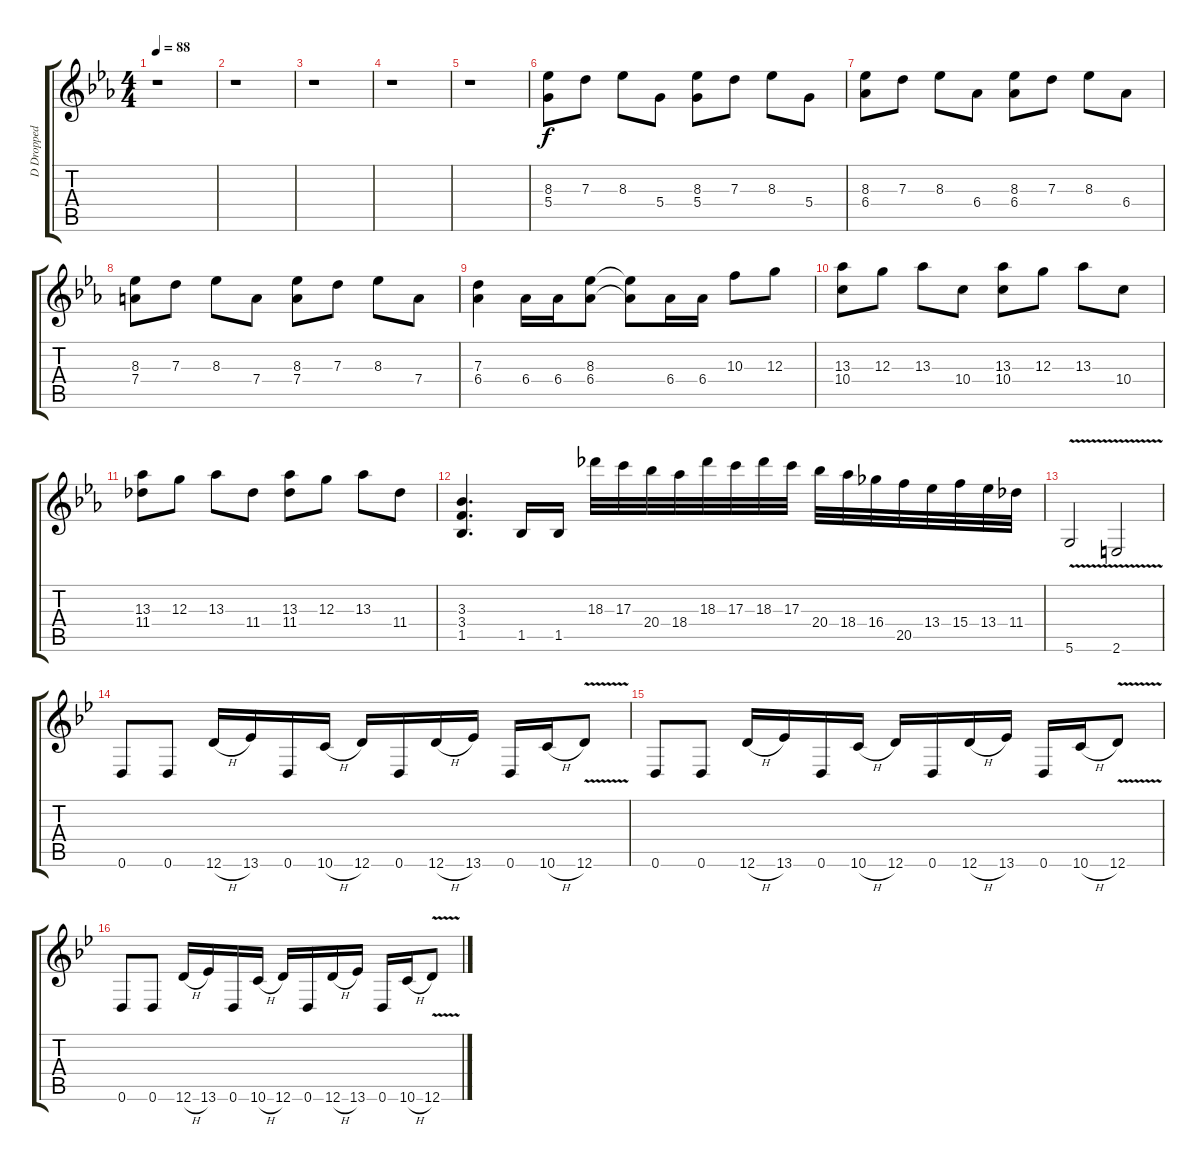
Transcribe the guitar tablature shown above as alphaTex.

\track ("D Dropped Guitar II - John Petrucci" "D Dropped ") {instrument distortionguitar}
\staff {score tabs}
\tuning (E4 B3 G3 D3 A2 D2) {hide}
\ts (4 4)
\tempo 88
\clef g2
\ks eb
r.1{dy f} |
r.1 |
r.1 |
r.1 |
r.1 |
(8.3 5.4).8{balance 16} 7.3.8 8.3.8 5.4.8 (8.3 5.4).8 7.3.8 8.3.8 5.4.8 |
(8.3 6.4).8 7.3.8 8.3.8 6.4.8 (8.3 6.4).8 7.3.8 8.3.8 6.4.8 |
(8.3 7.4).8 7.3.8 8.3.8 7.4.8 (8.3 7.4).8 7.3.8 8.3.8 7.4.8 |
(7.3 6.4).4 6.4.16 6.4.16 (8.3 6.4).8 (8.3{t} 6.4{t}).8 6.4.16 6.4.16 10.3.8 12.3.8 |
(13.3 10.4).8 12.3.8 13.3.8 10.4.8 (13.3 10.4).8 12.3.8 13.3.8 10.4.8 |
(13.3 11.4).8 12.3.8 13.3.8 11.4.8 (13.3 11.4).8 12.3.8 13.3.8 11.4.8 |
(3.3 3.4 1.5).4{d} 1.5.16 1.5.16 18.3.32 17.3.32 20.4.32 18.4.32 18.3.32 17.3.32 18.3.32 17.3.32 20.4.32 18.4.32 16.4.32 20.5.32 13.4.32 15.4.32 13.4.32 11.4.32 |
5.6{v}.2 2.6{v}.2 |
\ks bb
0.6.8{volume 16 balance 16 instrument distortionguitar} 0.6.8 12.6{h}.16 13.6.16 0.6.16 10.6{h}.16 12.6.16 0.6.16 12.6{h}.16 13.6.16 0.6.16 10.6{h}.16 12.6{v}.8 |
0.6.8 0.6.8 12.6{h}.16 13.6.16 0.6.16 10.6{h}.16 12.6.16 0.6.16 12.6{h}.16 13.6.16 0.6.16 10.6{h}.16 12.6{v}.8 |
0.6.8 0.6.8 12.6{h}.16 13.6.16 0.6.16 10.6{h}.16 12.6.16 0.6.16 12.6{h}.16 13.6.16 0.6.16 10.6{h}.16 12.6{v}.8
